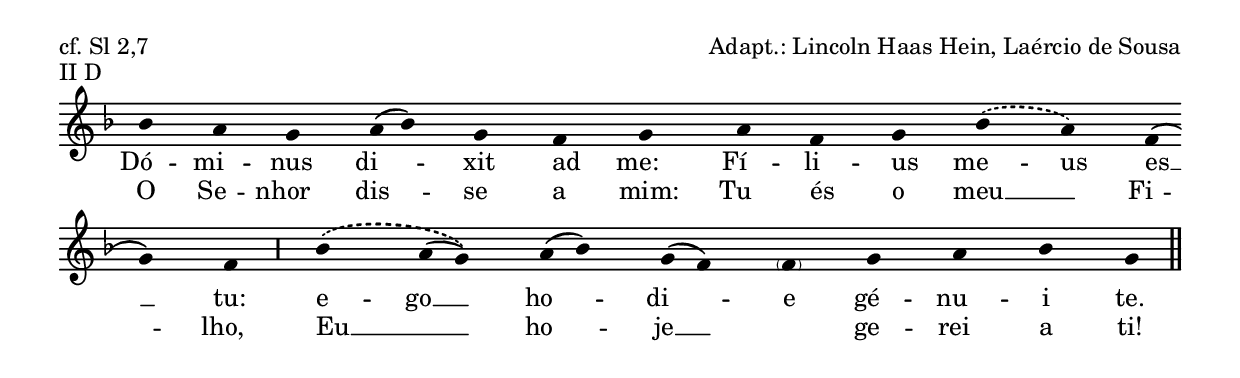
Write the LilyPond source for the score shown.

\version "2.24.1"

\include "gregorian.ly"
\include "../../../modules/lilypond/neums.ily"
\include "../../../modules/lilypond/spacing.ily"
\include "../../../modules/lilypond/layout.ily"
\include "../../../modules/lilypond/lyrics.ily"
\include "../../../modules/lilypond/symbols.ily"

antiphonChant = \relative c' {
  \AntiphonSignature
  \key c \major
  \C f e d \CC e f \C d c d
  e c d
  \C_C f e
  \CC c d \C c
  \divisioMaior
  \C_CC f e d
  \CC e f \CC d c \Cp c
  \C d e f d
  \finalis

}

antiphonLyrics = \lyricmode {
  Dó -- mi -- nus di -- xit ad me:
  Fí -- li -- us
  \MelismaOff
  me -- us
  \MelismaOn
  es __ tu:
  \MelismaOff
  e --
  \MelismaOn
  go __ ho -- di -- e gé -- nu -- i te.
}

antiphonLyricsPt = \lyricmode {

  O Se -- nhor dis -- se a mim: Tu és o meu __ Fi -- lho,
  Eu __ _ ho -- je __ "" ge -- rei a ti!
}

\GregorianTranscriptionLayout

\header {
  meter = "cf. Sl 2,7"
  arranger = "Adapt.: Lincoln Haas Hein, Laércio de Sousa"
}

\score {
  \header {
    piece = "II D"
  }

  \new GregorianTranscriptionStaff <<
    \new GregorianTranscriptionVoice = "antiphon" {
      \transpose d g \antiphonChant
    }

    \new GregorianTranscriptionLyrics \lyricsto "antiphon" \antiphonLyrics
    \new GregorianTranscriptionLyrics \lyricsto "antiphon" \antiphonLyricsPt
  >>
}